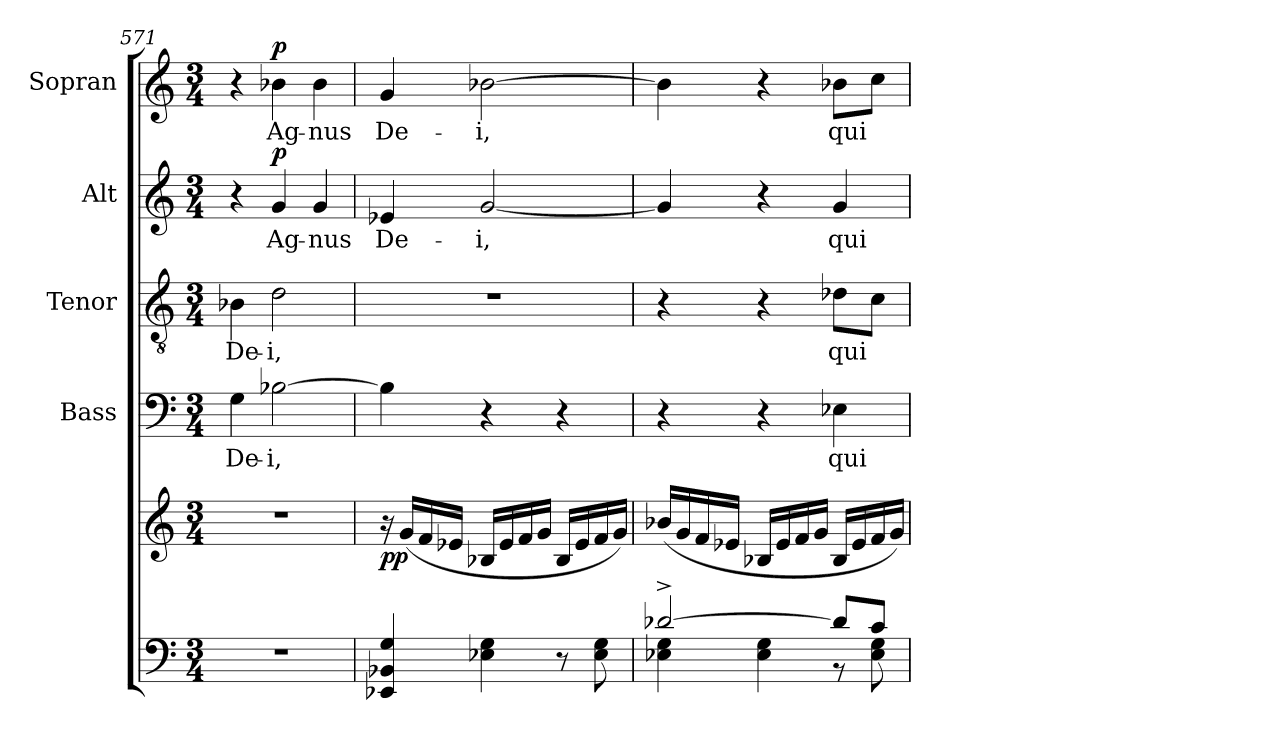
**kern	**kern	**dynam	**kern	**text	**kern	**text	**kern	**text	**dynam	**kern	**text	**dynam
*part5	*part5	*part5	*part4	*part4	*part3	*part3	*part2	*part2	*part2	*part1	*part1	*part1
*staff6	*staff5	*staff5/6	*staff4	*staff4	*staff3	*staff3	*staff2	*staff2	*staff2	*staff1	*staff1	*staff1
*	*	*	*I"Bass	*	*I"Tenor	*	*I"Alt	*	*	*I"Sopran	*	*
*	*	*	*I'B.	*	*I'T.	*	*I'A.	*	*	*I'S.	*	*
*clefF4	*clefG2	*	*clefF4	*	*clefGv2	*	*clefG2	*	*	*clefG2	*	*
*k[]	*k[]	*	*k[]	*	*k[]	*	*k[]	*	*	*k[]	*	*
*C:	*C:	*	*C:	*	*C:	*	*C:	*	*	*C:	*	*
*M3/4	*M3/4	*	*M3/4	*	*M3/4	*	*M3/4	*	*	*M3/4	*	*
=571	=571	=571	=571	=571	=571	=571	=571	=571	=571	=571	=571	=571
!	!	!	!	!LO:LY:b	!	!LO:LY:b	!	!	!	!	!	!
2.r	2.r	.	4G\	De-	4B-X\	De-	4r	.	.	4r	.	.
!	!	!	!	!LO:LY:b	!	!LO:LY:b	!	!LO:LY:b	!LO:DY:a	!	!LO:LY:b	!LO:DY:a
.	.	.	[2B-X\	-i,	2d\	-i,	4g/	Ag-	p	4b-X\	Ag-	p
!	!	!	!	!	!	!	!	!LO:LY:b	!	!	!LO:LY:b	!
.	.	.	.	.	.	.	4g/	-nus	.	4b-\	-nus	.
!!LO:PB:g=z
=572	=572	=572	=572	=572	=572	=572	=572	=572	=572	=572	=572	=572
!	!	!LO:DY:b	!	!	!	!	!	!LO:LY:b	!	!	!LO:LY:b	!
4EE-X/ 4BB-X/ 4G/	16r	pp	4B-\]	.	2.r	.	4e-X/	De-	.	4g/	De-	.
.	(<16g/LL	.	.	.	.	.	.	.	.	.	.	.
.	16f/	.	.	.	.	.	.	.	.	.	.	.
.	16e-X/JJ	.	.	.	.	.	.	.	.	.	.	.
!	!	!	!	!	!	!	!	!LO:LY:b	!	!	!LO:LY:b	!
4E-X\ 4G\	16B-X/LL	.	4r	.	.	.	[2g/	-i,	.	[2b-X\	-i,	.
.	16e-/	.	.	.	.	.	.	.	.	.	.	.
.	16f/	.	.	.	.	.	.	.	.	.	.	.
.	16g/JJ	.	.	.	.	.	.	.	.	.	.	.
8r	16B-/LL	.	4r	.	.	.	.	.	.	.	.	.
.	16e-/	.	.	.	.	.	.	.	.	.	.	.
8E-\ 8G\	16f/	.	.	.	.	.	.	.	.	.	.	.
.	16g/JJ)	.	.	.	.	.	.	.	.	.	.	.
=573	=573	=573	=573	=573	=573	=573	=573	=573	=573	=573	=573	=573
*^	*	*	*	*	*	*	*	*	*	*	*	*
[>2d-X^>/	4E-X\ 4G\	(<16b-X/LL	.	4r	.	4r	.	4g/]	.	.	4b-\]	.	.
.	.	16g/	.	.	.	.	.	.	.	.	.	.	.
.	.	16f/	.	.	.	.	.	.	.	.	.	.	.
.	.	16e-X/JJ	.	.	.	.	.	.	.	.	.	.	.
.	4E-\ 4G\	16B-X/LL	.	4r	.	4r	.	4r	.	.	4r	.	.
.	.	16e-/	.	.	.	.	.	.	.	.	.	.	.
.	.	16f/	.	.	.	.	.	.	.	.	.	.	.
.	.	16g/JJ	.	.	.	.	.	.	.	.	.	.	.
!	!	!	!	!	!LO:LY:b	!	!LO:LY:b	!	!LO:LY:b	!	!	!LO:LY:b	!
8d-/L]	8r	16B-/LL	.	4E-X\	qui	8d-X\L	qui	4g/	qui	.	8b-X\L	qui	.
.	.	16e-/	.	.	.	.	.	.	.	.	.	.	.
8c/J	8E-\ 8G\	16f/	.	.	.	8c\J	.	.	.	.	8cc\J	.	.
.	.	16g/JJ)	.	.	.	.	.	.	.	.	.	.	.
*v	*v	*	*	*	*	*	*	*	*	*	*	*	*
=	=	=	=	=	=	=	=	=	=	=	=	=
*-	*-	*-	*-	*-	*-	*-	*-	*-	*-	*-	*-	*-
